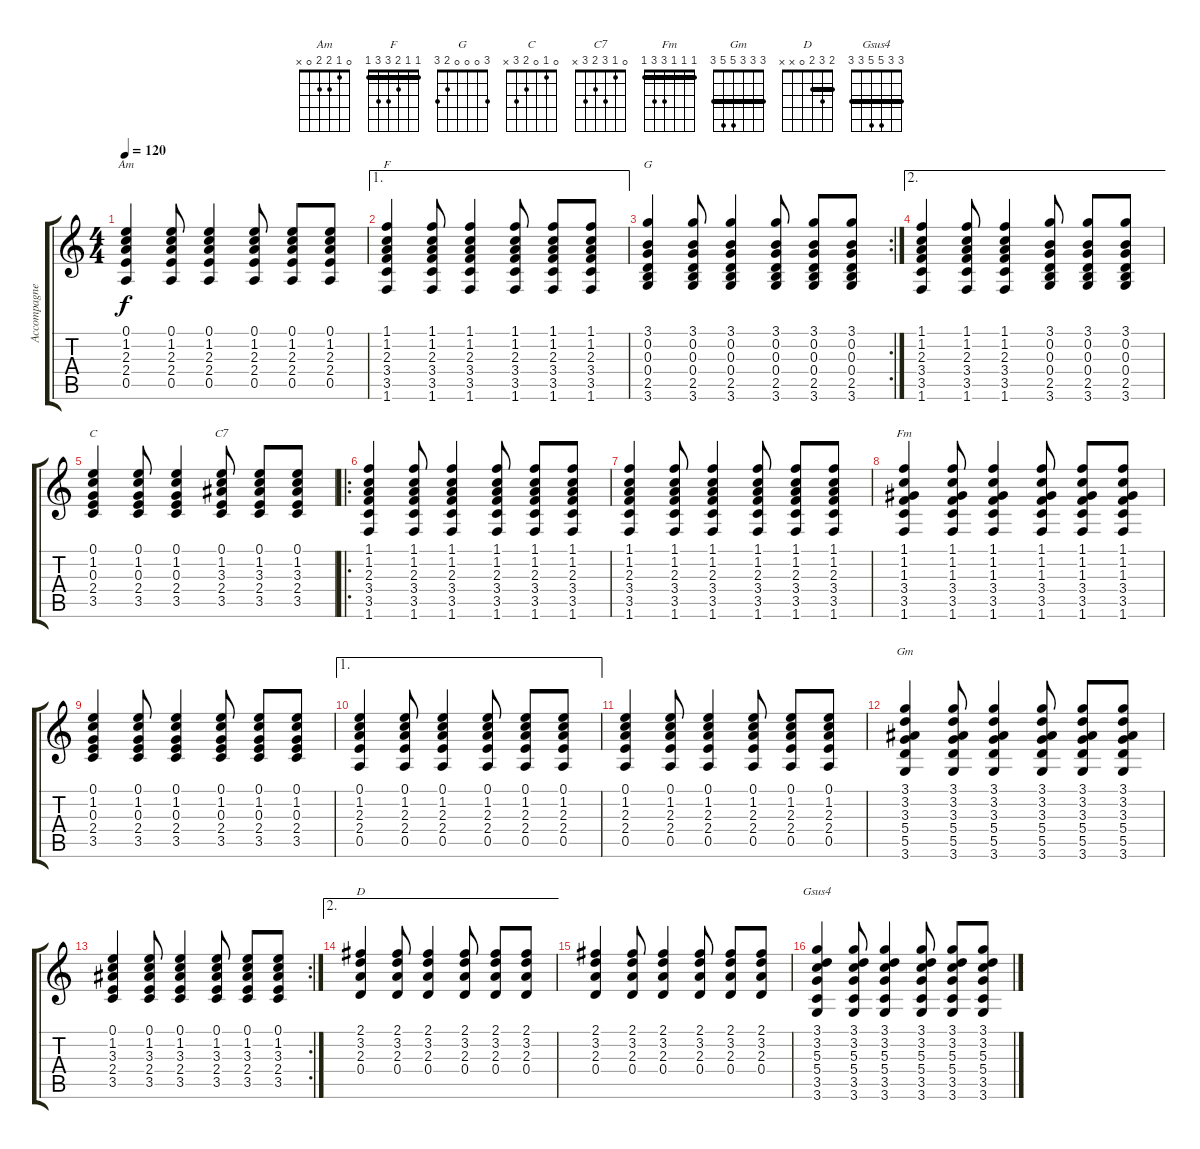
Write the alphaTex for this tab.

\track ("Accompagnement" "Accompagne") {instrument acousticguitarnylon}
\staff {score tabs}
\tuning (E4 B3 G3 D3 A2 E2) {hide}
\chord ("Am" 0 1 2 2 0 x)
\chord ("F" 1 1 2 3 3 1) {barre 1}
\chord ("G" 3 0 0 0 2 3)
\chord ("C" 0 1 0 2 3 x)
\chord ("C7" 0 1 3 2 3 x)
\chord ("Fm" 1 1 1 3 3 1) {barre 1}
\chord ("Gm" 3 3 3 5 5 3) {barre 3}
\chord ("D" 2 3 2 0 x x) {barre 2}
\chord ("Gsus4" 3 3 5 5 3 3) {barre 3}
\ts (4 4)
\tempo 120
\clef g2
\ks c
(0.1 1.2 2.3 2.4 0.5).4{ch "Am" dy f} (0.1 1.2 2.3 2.4 0.5).8 (0.1 1.2 2.3 2.4 0.5).4 (0.1 1.2 2.3 2.4 0.5).8 (0.1 1.2 2.3 2.4 0.5).8 (0.1 1.2 2.3 2.4 0.5).8 |
\ae 1
(1.1 1.2 2.3 3.4 3.5 1.6).4{ch "F"} (1.1 1.2 2.3 3.4 3.5 1.6).8 (1.1 1.2 2.3 3.4 3.5 1.6).4 (1.1 1.2 2.3 3.4 3.5 1.6).8 (1.1 1.2 2.3 3.4 3.5 1.6).8 (1.1 1.2 2.3 3.4 3.5 1.6).8 |
\rc 2
(3.1 0.2 0.3 0.4 2.5 3.6).4{ch "G"} (3.1 0.2 0.3 0.4 2.5 3.6).8 (3.1 0.2 0.3 0.4 2.5 3.6).4 (3.1 0.2 0.3 0.4 2.5 3.6).8 (3.1 0.2 0.3 0.4 2.5 3.6).8 (3.1 0.2 0.3 0.4 2.5 3.6).8 |
\ae 2
(1.1 1.2 2.3 3.4 3.5 1.6).4 (1.1 1.2 2.3 3.4 3.5 1.6).8 (1.1 1.2 2.3 3.4 3.5 1.6).4 (3.1 0.2 0.3 0.4 2.5 3.6).8 (3.1 0.2 0.3 0.4 2.5 3.6).8 (3.1 0.2 0.3 0.4 2.5 3.6).8 |
(0.1 1.2 0.3 2.4 3.5).4{ch "C"} (0.1 1.2 0.3 2.4 3.5).8 (0.1 1.2 0.3 2.4 3.5).4 (0.1 1.2 3.3 2.4 3.5).8{ch "C7"} (0.1 1.2 3.3 2.4 3.5).8 (0.1 1.2 3.3 2.4 3.5).8 |
\ro
(1.1 1.2 2.3 3.4 3.5 1.6).4 (1.1 1.2 2.3 3.4 3.5 1.6).8 (1.1 1.2 2.3 3.4 3.5 1.6).4 (1.1 1.2 2.3 3.4 3.5 1.6).8 (1.1 1.2 2.3 3.4 3.5 1.6).8 (1.1 1.2 2.3 3.4 3.5 1.6).8 |
(1.1 1.2 2.3 3.4 3.5 1.6).4 (1.1 1.2 2.3 3.4 3.5 1.6).8 (1.1 1.2 2.3 3.4 3.5 1.6).4 (1.1 1.2 2.3 3.4 3.5 1.6).8 (1.1 1.2 2.3 3.4 3.5 1.6).8 (1.1 1.2 2.3 3.4 3.5 1.6).8 |
(1.1 1.2 1.3 3.4 3.5 1.6).4{ch "Fm"} (1.1 1.2 1.3 3.4 3.5 1.6).8 (1.1 1.2 1.3 3.4 3.5 1.6).4 (1.1 1.2 1.3 3.4 3.5 1.6).8 (1.1 1.2 1.3 3.4 3.5 1.6).8 (1.1 1.2 1.3 3.4 3.5 1.6).8 |
(0.1 1.2 0.3 2.4 3.5).4 (0.1 1.2 0.3 2.4 3.5).8 (0.1 1.2 0.3 2.4 3.5).4 (0.1 1.2 0.3 2.4 3.5).8 (0.1 1.2 0.3 2.4 3.5).8 (0.1 1.2 0.3 2.4 3.5).8 |
\ae 1
(0.1 1.2 2.3 2.4 0.5).4 (0.1 1.2 2.3 2.4 0.5).8 (0.1 1.2 2.3 2.4 0.5).4 (0.1 1.2 2.3 2.4 0.5).8 (0.1 1.2 2.3 2.4 0.5).8 (0.1 1.2 2.3 2.4 0.5).8 |
(0.1 1.2 2.3 2.4 0.5).4 (0.1 1.2 2.3 2.4 0.5).8 (0.1 1.2 2.3 2.4 0.5).4 (0.1 1.2 2.3 2.4 0.5).8 (0.1 1.2 2.3 2.4 0.5).8 (0.1 1.2 2.3 2.4 0.5).8 |
(3.1 3.2 3.3 5.4 5.5 3.6).4{ch "Gm"} (3.1 3.2 3.3 5.4 5.5 3.6).8 (3.1 3.2 3.3 5.4 5.5 3.6).4 (3.1 3.2 3.3 5.4 5.5 3.6).8 (3.1 3.2 3.3 5.4 5.5 3.6).8 (3.1 3.2 3.3 5.4 5.5 3.6).8 |
\rc 2
(0.1 1.2 3.3 2.4 3.5).4 (0.1 1.2 3.3 2.4 3.5).8 (0.1 1.2 3.3 2.4 3.5).4 (0.1 1.2 3.3 2.4 3.5).8 (0.1 1.2 3.3 2.4 3.5).8 (0.1 1.2 3.3 2.4 3.5).8 |
\ae 2
(2.1 3.2 2.3 0.4).4{ch "D"} (2.1 3.2 2.3 0.4).8 (2.1 3.2 2.3 0.4).4 (2.1 3.2 2.3 0.4).8 (2.1 3.2 2.3 0.4).8 (2.1 3.2 2.3 0.4).8 |
(2.1 3.2 2.3 0.4).4 (2.1 3.2 2.3 0.4).8 (2.1 3.2 2.3 0.4).4 (2.1 3.2 2.3 0.4).8 (2.1 3.2 2.3 0.4).8 (2.1 3.2 2.3 0.4).8 |
(3.1 3.2 5.3 5.4 3.5 3.6).4{ch "Gsus4"} (3.1 3.2 5.3 5.4 3.5 3.6).8 (3.1 3.2 5.3 5.4 3.5 3.6).4 (3.1 3.2 5.3 5.4 3.5 3.6).8 (3.1 3.2 5.3 5.4 3.5 3.6).8 (3.1 3.2 5.3 5.4 3.5 3.6).8
